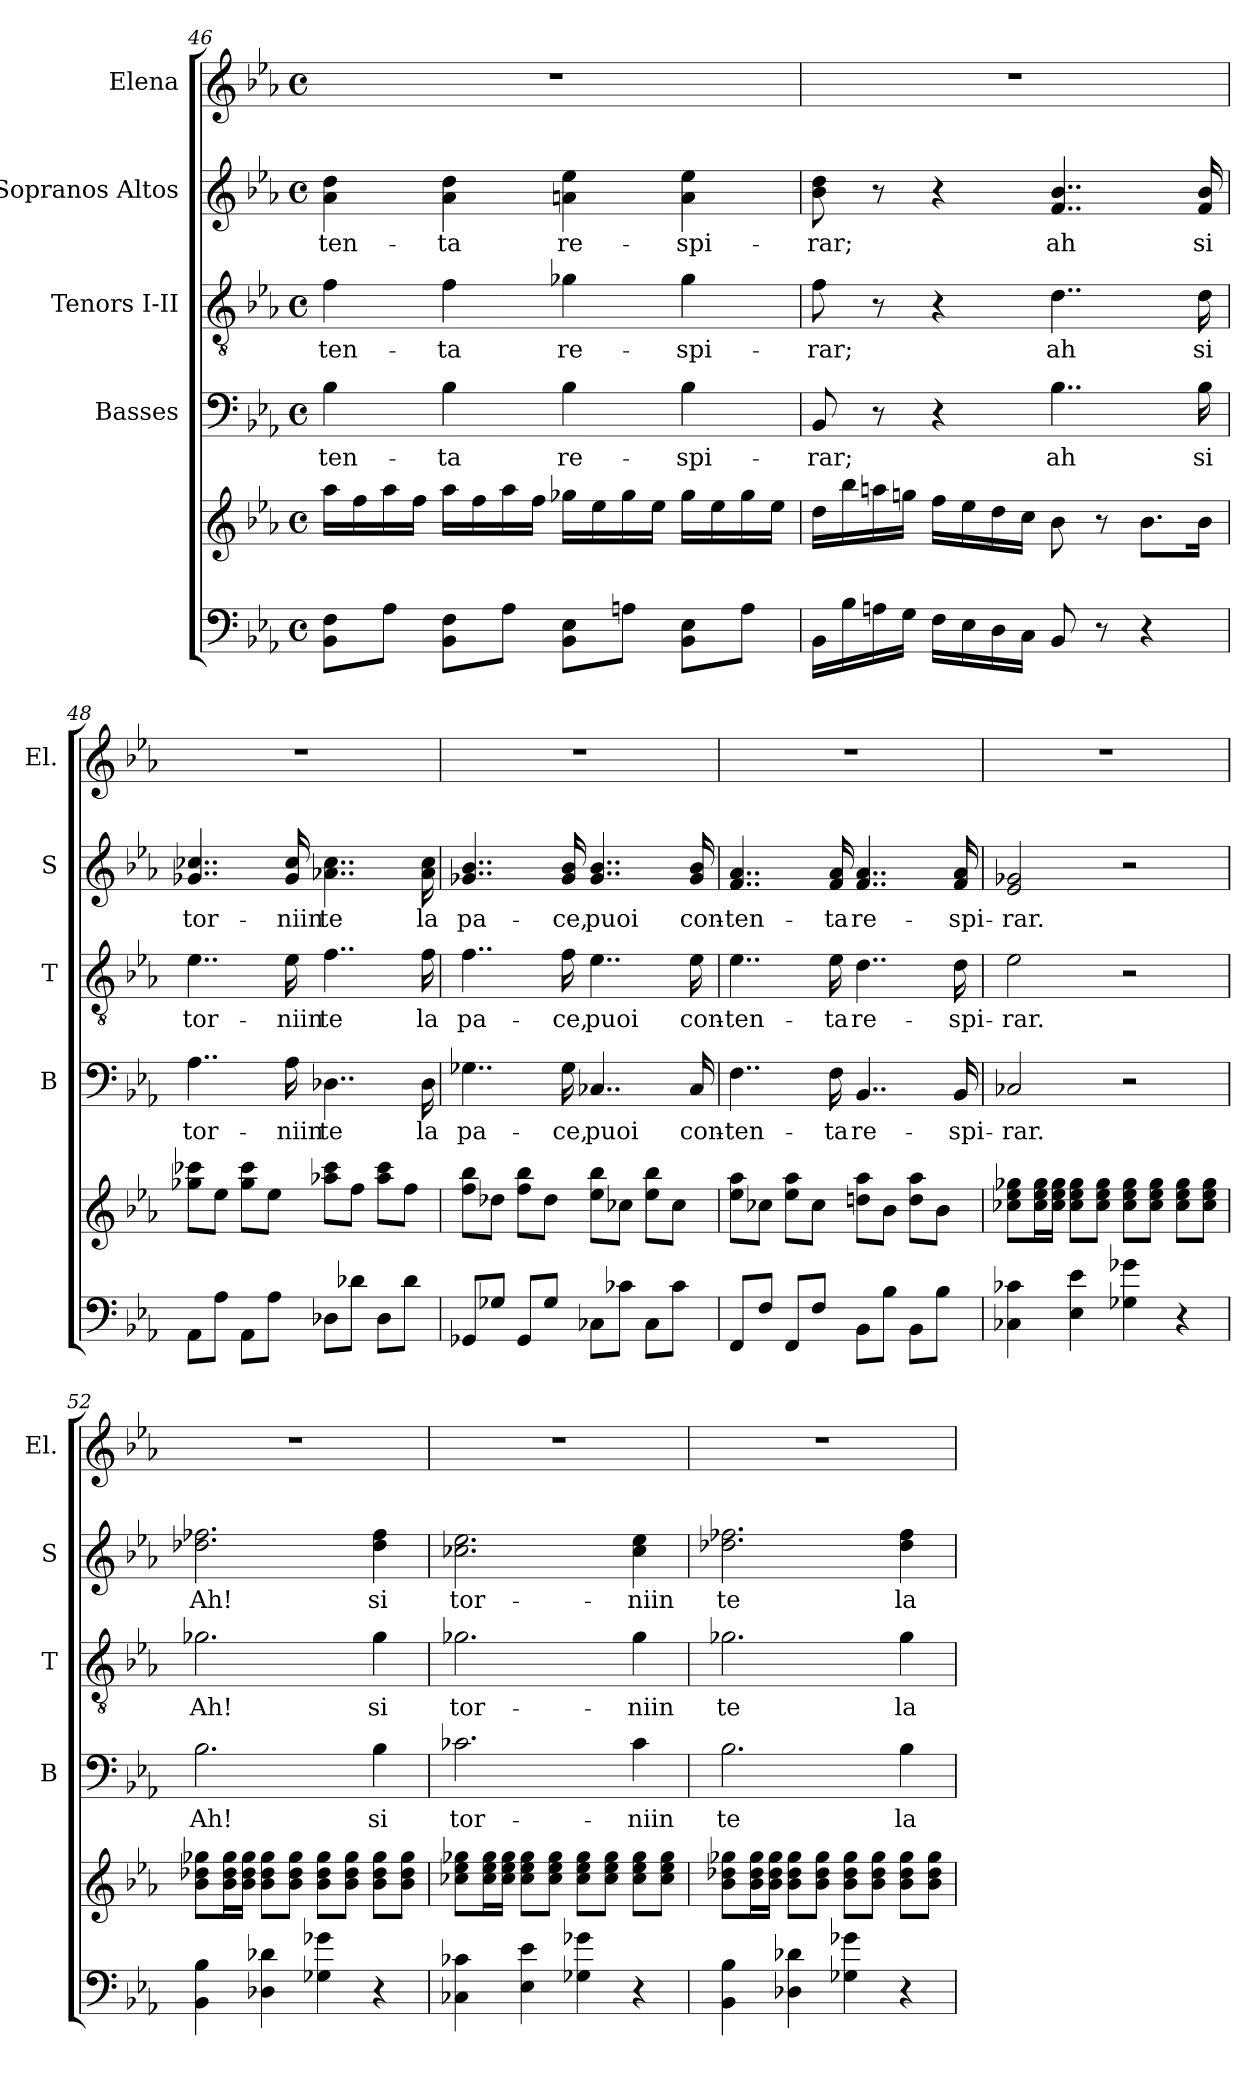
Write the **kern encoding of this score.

**kern	**kern	**kern	**text	**kern	**text	**kern	**text	**kern
*part5	*part5	*part4	*part4	*part3	*part3	*part2	*part2	*part1
*staff6	*staff5	*staff4	*staff4	*staff3	*staff3	*staff2	*staff2	*staff1
*	*	*I"Basses	*	*I"Tenors I-II	*	*I"Sopranos Altos	*	*I"Elena
*	*	*I'B	*	*I'T	*	*I'S	*	*I'El.
!!LO:PB:g=z
*clefF4	*clefG2	*clefF4	*	*clefGv2	*	*clefG2	*	*clefG2
*k[b-e-a-]	*k[b-e-a-]	*k[b-e-a-]	*	*k[b-e-a-]	*	*k[b-e-a-]	*	*k[b-e-a-]
*E-:	*E-:	*E-:	*	*E-:	*	*E-:	*	*E-:
*M4/4	*M4/4	*M4/4	*	*M4/4	*	*M4/4	*	*M4/4
*met(c)	*met(c)	*met(c)	*	*met(c)	*	*met(c)	*	*met(c)
=46	=46	=46	=46	=46	=46	=46	=46	=46
!	!	!	!LO:LY:b	!	!LO:LY:b	!	!LO:LY:b	!
8BB-\ 8F\L	16aa-\LL	4B-\	-ten-	4f\	-ten-	4a-\ 4dd\	-ten-	1r
.	16ff\	.	.	.	.	.	.	.
8A-\J	16aa-\	.	.	.	.	.	.	.
.	16ff\JJ	.	.	.	.	.	.	.
!	!	!	!LO:LY:b	!	!LO:LY:b	!	!LO:LY:b	!
8BB-\ 8F\L	16aa-\LL	4B-\	-ta	4f\	-ta	4a-\ 4dd\	-ta	.
.	16ff\	.	.	.	.	.	.	.
8A-\J	16aa-\	.	.	.	.	.	.	.
.	16ff\JJ	.	.	.	.	.	.	.
!	!	!	!LO:LY:b	!	!LO:LY:b	!	!LO:LY:b	!
8BB-\ 8E-\L	16gg-X\LL	4B-\	re-	4g-X\	re-	4an\ 4ee-\	re-	.
.	16ee-\	.	.	.	.	.	.	.
8An\J	16gg-\	.	.	.	.	.	.	.
.	16ee-\JJ	.	.	.	.	.	.	.
!	!	!	!LO:LY:b	!	!LO:LY:b	!	!LO:LY:b	!
8BB-\ 8E-\L	16gg-\LL	4B-\	-spi-	4g-\	-spi-	4a\ 4ee-\	-spi-	.
.	16ee-\	.	.	.	.	.	.	.
8A\J	16gg-\	.	.	.	.	.	.	.
.	16ee-\JJ	.	.	.	.	.	.	.
=47	=47	=47	=47	=47	=47	=47	=47	=47
!	!	!	!LO:LY:b	!	!LO:LY:b	!	!LO:LY:b	!
16BB-\LL	16dd\LL	8BB-/	-rar;	8f\	-rar;	8b-\ 8dd\	-rar;	1r
16B-\	16bb-\	.	.	.	.	.	.	.
16An\	16aan\	8r	.	8r	.	8r	.	.
16G\JJ	16ggn\JJ	.	.	.	.	.	.	.
16F\LL	16ff\LL	4r	.	4r	.	4r	.	.
16E-\	16ee-\	.	.	.	.	.	.	.
16D\	16dd\	.	.	.	.	.	.	.
16C\JJ	16cc\JJ	.	.	.	.	.	.	.
!	!	!	!LO:LY:b	!	!LO:LY:b	!	!LO:LY:b	!
8BB-/	8b-\	4..B-\	ah	4..d\	ah	4..f/ 4..b-/	ah	.
8r	8r	.	.	.	.	.	.	.
4r	8.b-\L	.	.	.	.	.	.	.
!	!	!	!LO:LY:b	!	!LO:LY:b	!	!LO:LY:b	!
.	16b-\Jk	16B-\	si	16d\	si	16f/ 16b-/	si	.
!!LO:LB:g=z
=48	=48	=48	=48	=48	=48	=48	=48	=48
!	!	!	!LO:LY:b	!	!LO:LY:b	!	!LO:LY:b	!
8AA-\L	8gg-X\ 8ccc-X\L	4..A-\	tor-	4..e-\	tor-	4..g-X/ 4..cc-X/	tor-	1r
8A-\J	8ee-\J	.	.	.	.	.	.	.
8AA-\L	8gg-\ 8ccc-\L	.	.	.	.	.	.	.
8A-\J	8ee-\J	.	.	.	.	.	.	.
!	!	!	!LO:LY:b	!	!LO:LY:b	!	!LO:LY:b	!
.	.	16A-\	niin	16e-\	niin	16g-/ 16cc-/	niin	.
!	!	!	!LO:LY:b	!	!LO:LY:b	!	!LO:LY:b	!
8D-X\L	8aa-X\ 8ccc-\L	4..D-X\	te	4..f\	te	4..a-X\ 4..cc-\	te	.
8d-X\J	8ff\J	.	.	.	.	.	.	.
8D-\L	8aa-\ 8ccc-\L	.	.	.	.	.	.	.
8d-\J	8ff\J	.	.	.	.	.	.	.
!	!	!	!LO:LY:b	!	!LO:LY:b	!	!LO:LY:b	!
.	.	16D-\	la	16f\	la	16a-\ 16cc-\	la	.
!!LO:PB:g=z
=49	=49	=49	=49	=49	=49	=49	=49	=49
!	!	!	!LO:LY:b	!	!LO:LY:b	!	!LO:LY:b	!
8GG-X/L	8ff\ 8bb-\L	4..G-X\	pa-	4..f\	pa-	4..g-X/ 4..b-/	pa-	1r
8G-X/J	8dd-X\J	.	.	.	.	.	.	.
8GG-/L	8ff\ 8bb-\L	.	.	.	.	.	.	.
8G-/J	8dd-\J	.	.	.	.	.	.	.
!	!	!	!LO:LY:b	!	!LO:LY:b	!	!LO:LY:b	!
.	.	16G-\	-ce,	16f\	-ce,	16g-/ 16b-/	-ce,	.
!	!	!	!LO:LY:b	!	!LO:LY:b	!	!LO:LY:b	!
8C-X\L	8ee-\ 8bb-\L	4..C-X/	puoi	4..e-\	puoi	4..g-/ 4..b-/	puoi	.
8c-X\J	8cc-X\J	.	.	.	.	.	.	.
8C-\L	8ee-\ 8bb-\L	.	.	.	.	.	.	.
8c-\J	8cc-\J	.	.	.	.	.	.	.
!	!	!	!LO:LY:b	!	!LO:LY:b	!	!LO:LY:b	!
.	.	16C-/	con-	16e-\	con-	16g-/ 16b-/	con-	.
=50	=50	=50	=50	=50	=50	=50	=50	=50
!	!	!	!LO:LY:b	!	!LO:LY:b	!	!LO:LY:b	!
8FF/L	8ee-\ 8aa-\L	4..F\	-ten-	4..e-\	-ten-	4..f/ 4..a-/	-ten-	1r
8F/J	8cc-X\J	.	.	.	.	.	.	.
8FF/L	8ee-\ 8aa-\L	.	.	.	.	.	.	.
8F/J	8cc-\J	.	.	.	.	.	.	.
!	!	!	!LO:LY:b	!	!LO:LY:b	!	!LO:LY:b	!
.	.	16F\	-ta	16e-\	-ta	16f/ 16a-/	-ta	.
!	!	!	!LO:LY:b	!	!LO:LY:b	!	!LO:LY:b	!
8BB-\L	8ddn\ 8aa-\L	4..BB-/	re-	4..d\	re-	4..f/ 4..a-/	re-	.
8B-\J	8b-\J	.	.	.	.	.	.	.
8BB-\L	8dd\ 8aa-\L	.	.	.	.	.	.	.
8B-\J	8b-\J	.	.	.	.	.	.	.
!	!	!	!LO:LY:b	!	!LO:LY:b	!	!LO:LY:b	!
.	.	16BB-/	-spi-	16d\	-spi-	16f/ 16a-/	-spi-	.
=51	=51	=51	=51	=51	=51	=51	=51	=51
!	!	!	!LO:LY:b	!	!LO:LY:b	!	!LO:LY:b	!
4C-X\ 4c-X\	8cc-X\ 8ee-\ 8gg-X\L	2C-X/	-rar.	2e-\	-rar.	2e-/ 2g-X/	-rar.	1r
.	16cc-\ 16ee-\ 16gg-\L	.	.	.	.	.	.	.
.	16cc-\ 16ee-\ 16gg-\JJ	.	.	.	.	.	.	.
4E-\ 4e-\	8cc-\ 8ee-\ 8gg-\L	.	.	.	.	.	.	.
.	8cc-\ 8ee-\ 8gg-\J	.	.	.	.	.	.	.
4G-X\ 4g-X\	8cc-\ 8ee-\ 8gg-\L	2r	.	2r	.	2r	.	.
.	8cc-\ 8ee-\ 8gg-\J	.	.	.	.	.	.	.
4r	8cc-\ 8ee-\ 8gg-\L	.	.	.	.	.	.	.
.	8cc-\ 8ee-\ 8gg-\J	.	.	.	.	.	.	.
!!LO:LB:g=z
=52	=52	=52	=52	=52	=52	=52	=52	=52
!	!	!	!LO:LY:b	!	!LO:LY:b	!	!LO:LY:b	!
4BB-\ 4B-\	8b-\ 8dd-X\ 8gg-X\L	2.B-\	Ah!	2.g-X\	Ah!	2.dd-X\ 2.ff-X\	Ah!	1r
.	16b-\ 16dd-\ 16gg-\L	.	.	.	.	.	.	.
.	16b-\ 16dd-\ 16gg-\JJ	.	.	.	.	.	.	.
4D-X\ 4d-X\	8b-\ 8dd-\ 8gg-\L	.	.	.	.	.	.	.
.	8b-\ 8dd-\ 8gg-\J	.	.	.	.	.	.	.
4G-X\ 4g-X\	8b-\ 8dd-\ 8gg-\L	.	.	.	.	.	.	.
.	8b-\ 8dd-\ 8gg-\J	.	.	.	.	.	.	.
!	!	!	!LO:LY:b	!	!LO:LY:b	!	!LO:LY:b	!
4r	8b-\ 8dd-\ 8gg-\L	4B-\	si	4g-\	si	4dd-\ 4ff-\	si	.
.	8b-\ 8dd-\ 8gg-\J	.	.	.	.	.	.	.
!!LO:PB:g=z
=53	=53	=53	=53	=53	=53	=53	=53	=53
!	!	!	!LO:LY:b	!	!LO:LY:b	!	!LO:LY:b	!
4C-X\ 4c-X\	8cc-X\ 8ee-\ 8gg-X\L	2.c-X\	tor-	2.g-X\	tor-	2.cc-X\ 2.ee-\	tor-	1r
.	16cc-\ 16ee-\ 16gg-\L	.	.	.	.	.	.	.
.	16cc-\ 16ee-\ 16gg-\JJ	.	.	.	.	.	.	.
4E-\ 4e-\	8cc-\ 8ee-\ 8gg-\L	.	.	.	.	.	.	.
.	8cc-\ 8ee-\ 8gg-\J	.	.	.	.	.	.	.
4G-X\ 4g-X\	8cc-\ 8ee-\ 8gg-\L	.	.	.	.	.	.	.
.	8cc-\ 8ee-\ 8gg-\J	.	.	.	.	.	.	.
!	!	!	!LO:LY:b	!	!LO:LY:b	!	!LO:LY:b	!
4r	8cc-\ 8ee-\ 8gg-\L	4c-\	niin	4g-\	niin	4cc-\ 4ee-\	niin	.
.	8cc-\ 8ee-\ 8gg-\J	.	.	.	.	.	.	.
=54	=54	=54	=54	=54	=54	=54	=54	=54
!	!	!	!LO:LY:b	!	!LO:LY:b	!	!LO:LY:b	!
4BB-\ 4B-\	8b-\ 8dd-X\ 8gg-X\L	2.B-\	te	2.g-X\	te	2.dd-X\ 2.ff-X\	te	1r
.	16b-\ 16dd-\ 16gg-\L	.	.	.	.	.	.	.
.	16b-\ 16dd-\ 16gg-\JJ	.	.	.	.	.	.	.
4D-X\ 4d-X\	8b-\ 8dd-\ 8gg-\L	.	.	.	.	.	.	.
.	8b-\ 8dd-\ 8gg-\J	.	.	.	.	.	.	.
4G-X\ 4g-X\	8b-\ 8dd-\ 8gg-\L	.	.	.	.	.	.	.
.	8b-\ 8dd-\ 8gg-\J	.	.	.	.	.	.	.
!	!	!	!LO:LY:b	!	!LO:LY:b	!	!LO:LY:b	!
4r	8b-\ 8dd-\ 8gg-\L	4B-\	la	4g-\	la	4dd-\ 4ff-\	la	.
.	8b-\ 8dd-\ 8gg-\J	.	.	.	.	.	.	.
=	=	=	=	=	=	=	=	=
*-	*-	*-	*-	*-	*-	*-	*-	*-
